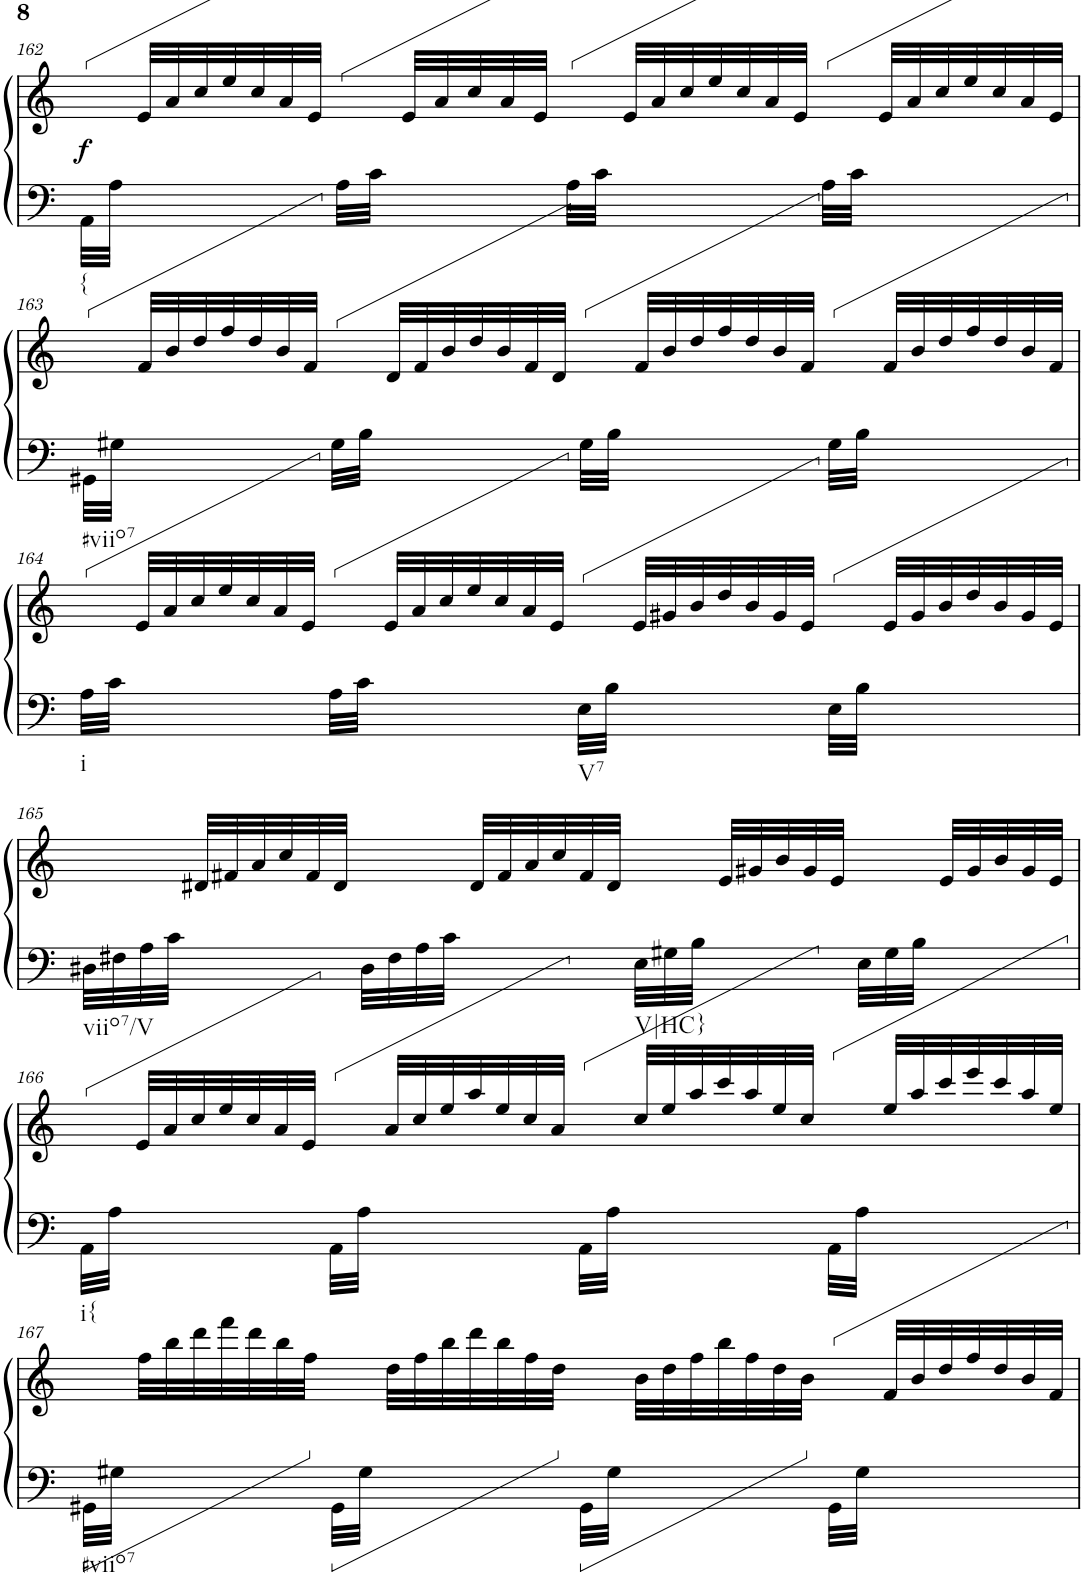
**kern	**kern	**dynam
*part1	*part1	*part1
*staff2	*staff1	*staff1/2
*I"Harpsichord	*	*
*I'Hch.	*	*
!!LO:PB:g=z
*clefF4	*clefG2	*
*k[]	*k[]	*
*M2/4	*M2/4	*
*Xtuplet	*	*
=162	=162	=162
*^	*	*
!LO:TX:b:t={	!	!	!
!	!	!	!LO:DY:a=2
72AA\LLL	2ryy	36ryy	f
72A\JJJ	.	.	.
72%7ryy	.	72e/LLL	.
.	.	72a/	.
.	.	72cc/	.
.	.	72ee/	.
.	.	72cc/	.
.	.	72a/	.
.	.	72e/JJJ	.
56A\LLL	.	28ryy	.
56c\JJJ	.	.	.
56%5ryy	.	56e/LLL	.
.	.	56a/	.
.	.	56cc/	.
.	.	56a/	.
.	.	56e/JJJ	.
72A\LLL	.	36ryy	.
72c\JJJ	.	.	.
72%7ryy	.	72e/LLL	.
.	.	72a/	.
.	.	72cc/	.
.	.	72ee/	.
.	.	72cc/	.
.	.	72a/	.
.	.	72e/JJJ	.
72A\LLL	.	36ryy	.
72c\JJJ	.	.	.
72%7ryy	.	72e/LLL	.
.	.	72a/	.
.	.	72cc/	.
.	.	72ee/	.
.	.	72cc/	.
.	.	72a/	.
.	.	72e/JJJ	.
!!LO:LB:g=z
=163	=163	=163	=163
!LO:TX:b:t=#viio7	!	!	!
72GG#X\LLL	2ryy	36ryy	.
72G#X\JJJ	.	.	.
72%7ryy	.	72f/LLL	.
.	.	72b/	.
.	.	72dd/	.
.	.	72ff/	.
.	.	72dd/	.
.	.	72b/	.
.	.	72f/JJJ	.
72G#\LLL	.	36ryy	.
72B\JJJ	.	.	.
72%7ryy	.	72d/LLL	.
.	.	72f/	.
.	.	72b/	.
.	.	72dd/	.
.	.	72b/	.
.	.	72f/	.
.	.	72d/JJJ	.
72G#\LLL	.	36ryy	.
72B\JJJ	.	.	.
72%7ryy	.	72f/LLL	.
.	.	72b/	.
.	.	72dd/	.
.	.	72ff/	.
.	.	72dd/	.
.	.	72b/	.
.	.	72f/JJJ	.
72G#\LLL	.	36ryy	.
72B\JJJ	.	.	.
72%7ryy	.	72f/LLL	.
.	.	72b/	.
.	.	72dd/	.
.	.	72ff/	.
.	.	72dd/	.
.	.	72b/	.
.	.	72f/JJJ	.
!!LO:LB:g=z
=164	=164	=164	=164
!LO:TX:b:t=i	!	!	!
!LO:TX:b:t=V7	!	!	!
72A\LLL	2ryy	36ryy	.
72c\JJJ	.	.	.
72%7ryy	.	72e/LLL	.
.	.	72a/	.
.	.	72cc/	.
.	.	72ee/	.
.	.	72cc/	.
.	.	72a/	.
.	.	72e/JJJ	.
72A\LLL	.	36ryy	.
72c\JJJ	.	.	.
72%7ryy	.	72e/LLL	.
.	.	72a/	.
.	.	72cc/	.
.	.	72ee/	.
.	.	72cc/	.
.	.	72a/	.
.	.	72e/JJJ	.
72E\LLL	.	36ryy	.
72B\JJJ	.	.	.
72%7ryy	.	72e/LLL	.
.	.	72g#X/	.
.	.	72b/	.
.	.	72dd/	.
.	.	72b/	.
.	.	72g#/	.
.	.	72e/JJJ	.
72E\LLL	.	36ryy	.
72B\JJJ	.	.	.
72%7ryy	.	72e/LLL	.
.	.	72g#/	.
.	.	72b/	.
.	.	72dd/	.
.	.	72b/	.
.	.	72g#/	.
.	.	72e/JJJ	.
!!LO:LB:g=z
=165	=165	=165	=165
!LO:TX:b:t=viio7/V	!	!	!
32D#X\LLL	2ryy	8ryy	.
32F#X\	.	.	.
32A\	.	.	.
32c\JJJ	.	.	.
8.ryy	.	32d#X/LLL	.
.	.	32f#X/	.
.	.	32a/	.
.	.	32cc/	.
.	.	32f#/	.
.	.	32d#/JJJ	.
32D#\LLL	.	8ryy	.
32F#\	.	.	.
32A\	.	.	.
32c\JJJ	.	.	.
8.ryy	.	32d#/LLL	.
.	.	32f#/	.
.	8ryy	32a/	.
.	.	32cc/	.
.	.	32f#/	.
.	.	32d#/JJJ	.
!LO:TX:b:t=V|HC}	!	!	!
32E\LLL	2ryy	16.ryy	.
32G#X\	.	.	.
32B\JJJ	.	.	.
32ryy	.	32e/LLL	.
.	.	32g#X/	.
.	.	32b/	.
.	.	32g#/	.
.	.	32e/JJJ	.
32E\LLL	.	16.ryy	.
32G#\	.	.	.
32B\JJJ	.	.	.
8ryy	.	32e/LLL	.
.	.	32g#/	.
.	.	32b/	.
.	.	32g#/	.
32ryy	.	32e/JJJ	.
!!LO:LB:g=z
=166	=166	=166	=166
!LO:TX:b:t=i{	!	!	!
72AA\LLL	2ryy	36ryy	.
72A\JJJ	.	.	.
72%7ryy	.	72e/LLL	.
.	.	72a/	.
.	.	72cc/	.
.	.	72ee/	.
.	.	72cc/	.
.	.	72a/	.
.	.	72e/JJJ	.
72AA\LLL	.	36ryy	.
72A\JJJ	.	.	.
72%7ryy	.	72a/LLL	.
.	.	72cc/	.
.	.	72ee/	.
.	.	72aa/	.
.	.	72ee/	.
.	.	72cc/	.
.	.	72a/JJJ	.
72AA\LLL	.	36ryy	.
72A\JJJ	.	.	.
72%7ryy	.	72cc/LLL	.
.	.	72ee/	.
.	.	72aa/	.
.	.	72ccc/	.
.	.	72aa/	.
.	.	72ee/	.
.	.	72cc/JJJ	.
72AA\LLL	.	36ryy	.
72A\JJJ	.	.	.
72%7ryy	.	72ee/LLL	.
.	.	72aa/	.
.	.	72ccc/	.
.	.	72eee/	.
.	.	72ccc/	.
.	.	72aa/	.
.	.	72ee/JJJ	.
!!LO:LB:g=z
=167	=167	=167	=167
!LO:TX:b:t=#viio7	!	!	!
72GG#X\LLL	2ryy	36ryy	.
72G#X\JJJ	.	.	.
72%7ryy	.	72ff\LLL	.
.	.	72bb\	.
.	.	72ddd\	.
.	.	72fff\	.
.	.	72ddd\	.
.	.	72bb\	.
.	.	72ff\JJJ	.
72GG#\LLL	.	36ryy	.
72G#\JJJ	.	.	.
72%7ryy	.	72dd\LLL	.
.	.	72ff\	.
.	.	72bb\	.
.	.	72ddd\	.
.	.	72bb\	.
.	.	72ff\	.
.	.	72dd\JJJ	.
72GG#\LLL	.	36ryy	.
72G#\JJJ	.	.	.
72%7ryy	.	72b\LLL	.
.	.	72dd\	.
.	.	72ff\	.
.	.	72bb\	.
.	.	72ff\	.
.	.	72dd\	.
.	.	72b\JJJ	.
72GG#\LLL	.	36ryy	.
72G#\JJJ	.	.	.
72%7ryy	.	72f/LLL	.
.	.	72b/	.
.	.	72dd/	.
.	.	72ff/	.
.	.	72dd/	.
.	.	72b/	.
.	.	72f/JJJ	.
*v	*v	*	*
=	=	=
*-	*-	*-
